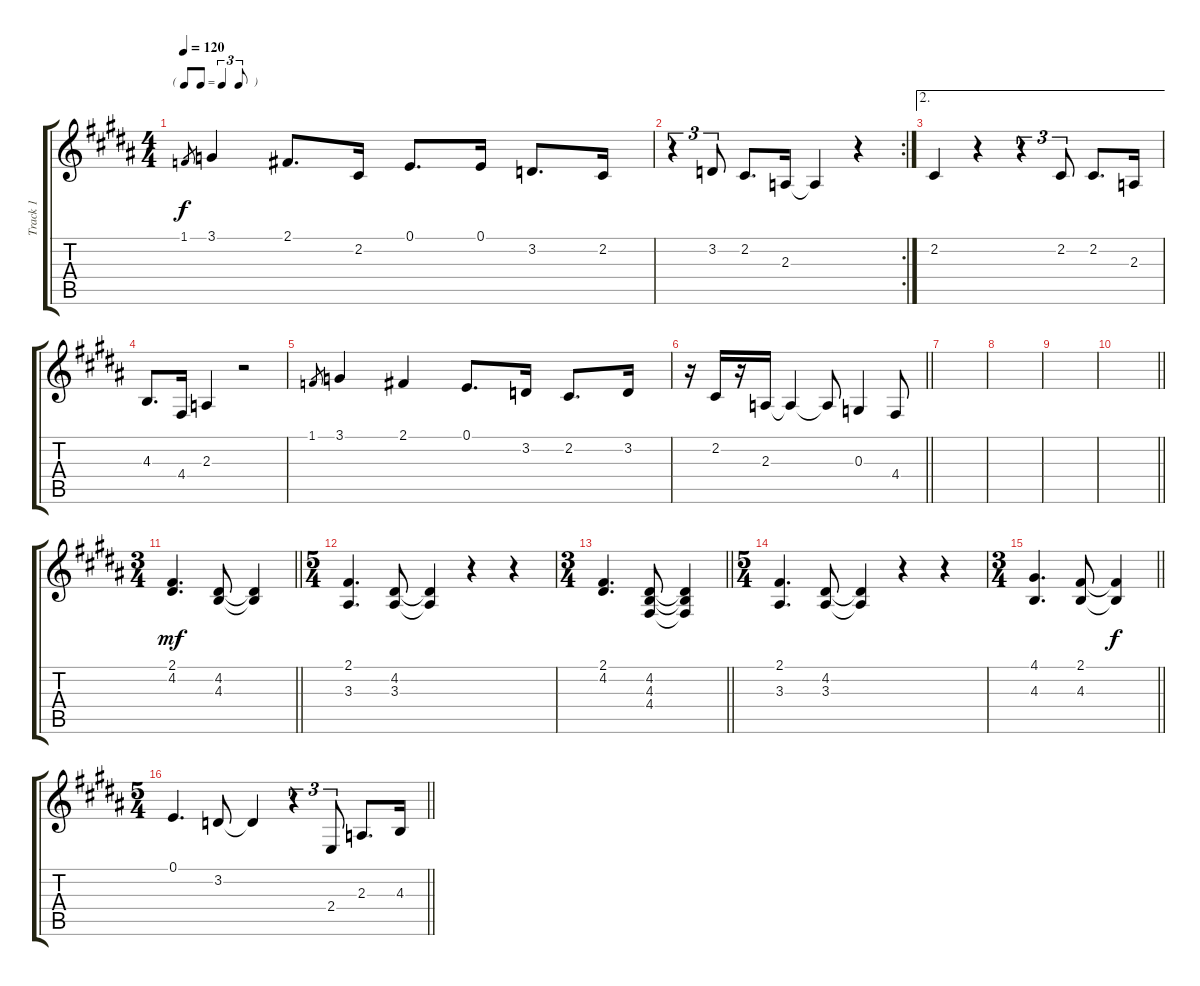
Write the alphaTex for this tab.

\track ("Track 1" "Track 1") {instrument tenorsax}
\staff {score tabs}
\tuning (E4 B3 G3 D3 A2 E2) {hide}
\ts (4 4)
\tf triplet8th
\tempo 120
\clef g2
\ks b
1.1.8{gr dy f} 3.1.4 2.1.8{d} 2.2.16 0.1.8{d} 0.1.16 3.2.8{d} 2.2.16 |
\rc 2
r.4{tu (3 2)} 3.2.8{tu (3 2)} 2.2.8{d} 2.3.16 2.3{t}.4 r.4 |
\ae 2
2.2.4 r.4 r.4{tu (3 2)} 2.2.8{tu (3 2)} 2.2.8{d} 2.3.16 |
4.3.8{d} 4.4.16 2.3.4 r.2 |
1.1.8{gr} 3.1.4 2.1.4 0.1.8{d} 3.2.16 2.2.8{d} 3.2.16 |
\barLineRight lightlight
r.16 2.2.16 r.16 2.3.16 2.3{t}.4 2.3{t}.8 0.3.4 4.4.8 |
|
|
|
\barLineRight lightlight
|
\ts (3 4)
\barLineRight lightlight
(2.1 4.2).4{d dy mf} (4.2 4.3).8 (4.2{t} 4.3{t}).4 |
\ts (5 4)
(2.1 3.3).4{d} (4.2 3.3).8 (4.2{t} 3.3{t}).4 r.4 r.4 |
\ts (3 4)
\barLineRight lightlight
(2.1 4.2).4{d} (4.2 4.3 4.4).8 (4.2{t} 4.3{t} 4.4{t}).4 |
\ts (5 4)
(2.1 3.3).4{d} (4.2 3.3).8 (4.2{t} 3.3{t}).4 r.4 r.4 |
\ts (3 4)
\barLineRight lightlight
(4.1 4.3).4{d} (2.1 4.3).8 (2.1{t} 4.3{t}).4{dy f} |
\ts (5 4)
\barLineRight lightlight
0.1.4{d} 3.2.8 3.2{t}.4 r.4{tu (3 2)} 2.4.8{tu (3 2)} 2.3.8{d} 4.3.16
